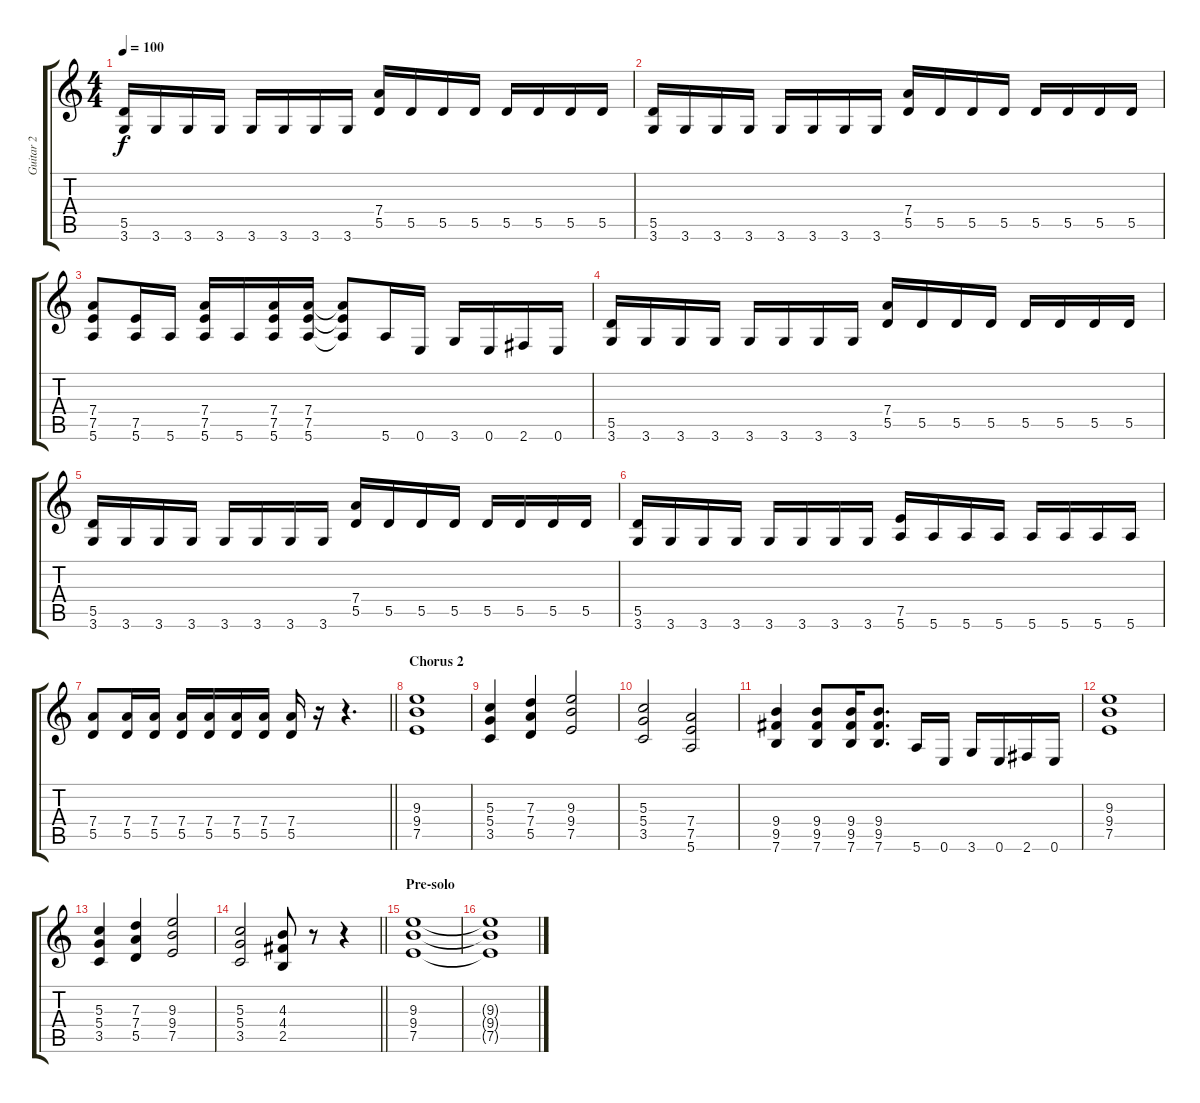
\track ("Guitar 2" "Guitar 2") {instrument distortionguitar}
\staff {score tabs}
\tuning (E4 B3 G3 D3 A2 E2) {hide}
\ts (4 4)
\tempo 100
\clef g2
\ks c
(5.5 3.6).16{dy f} 3.6.16 3.6.16 3.6.16 3.6.16 3.6.16 3.6.16 3.6.16 (7.4 5.5).16 5.5.16 5.5.16 5.5.16 5.5.16 5.5.16 5.5.16 5.5.16 |
(5.5 3.6).16 3.6.16 3.6.16 3.6.16 3.6.16 3.6.16 3.6.16 3.6.16 (7.4 5.5).16 5.5.16 5.5.16 5.5.16 5.5.16 5.5.16 5.5.16 5.5.16 |
(7.4 7.5 5.6).8 (7.5 5.6).16 5.6.16 (7.4 7.5 5.6).16 5.6.16 (7.4 7.5 5.6).16 (7.4 7.5 5.6).16 (7.4{t} 7.5{t} 5.6{t}).8 5.6.16 0.6.16 3.6.16 0.6.16 2.6.16 0.6.16 |
(5.5 3.6).16 3.6.16 3.6.16 3.6.16 3.6.16 3.6.16 3.6.16 3.6.16 (7.4 5.5).16 5.5.16 5.5.16 5.5.16 5.5.16 5.5.16 5.5.16 5.5.16 |
(5.5 3.6).16 3.6.16 3.6.16 3.6.16 3.6.16 3.6.16 3.6.16 3.6.16 (7.4 5.5).16 5.5.16 5.5.16 5.5.16 5.5.16 5.5.16 5.5.16 5.5.16 |
(5.5 3.6).16 3.6.16 3.6.16 3.6.16 3.6.16 3.6.16 3.6.16 3.6.16 (7.5 5.6).16 5.6.16 5.6.16 5.6.16 5.6.16 5.6.16 5.6.16 5.6.16 |
\barLineRight lightlight
(7.4 5.5).8 (7.4 5.5).16 (7.4 5.5).16 (7.4 5.5).16 (7.4 5.5).16 (7.4 5.5).16 (7.4 5.5).16 (7.4 5.5).16 r.16 r.4{d} |
\section ("" "Chorus 2")
(9.3 9.4 7.5).1 |
(5.3 5.4 3.5).4 (7.3 7.4 5.5).4 (9.3 9.4 7.5).2 |
(5.3 5.4 3.5).2 (7.4 7.5 5.6).2 |
(9.4 9.5 7.6).4 (9.4 9.5 7.6).8 (9.4 9.5 7.6).16 (9.4 9.5 7.6).8{d} 5.6.16 0.6.16 3.6.16 0.6.16 2.6.16 0.6.16 |
(9.3 9.4 7.5).1 |
(5.3 5.4 3.5).4 (7.3 7.4 5.5).4 (9.3 9.4 7.5).2 |
\barLineRight lightlight
(5.3 5.4 3.5).2 (4.3 4.4 2.5).8 r.8 r.4 |
\section ("" "Pre-solo")
(9.3 9.4 7.5).1 |
(9.3{t} 9.4{t} 7.5{t}).1
